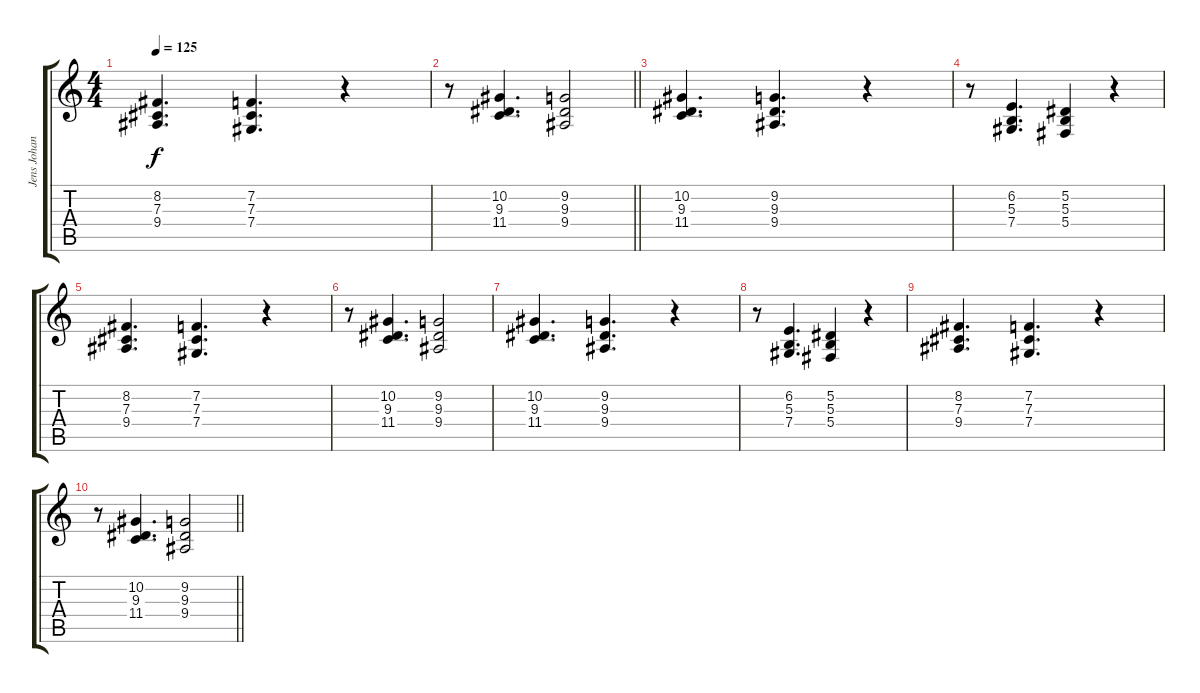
\track ("Jens Johansson" "Jens Johan") {instrument stringensemble1}
\staff {score tabs}
\tuning (Eb4 Bb3 Gb3 Db3 Ab2 Eb2) {hide}
\ts (4 4)
\tempo 125
\clef g2
\ks c
(8.2 7.3 9.4).4{d dy f} (7.2 7.3 7.4).4{d} r.4 |
\barLineRight lightlight
r.8 (10.2 9.3 11.4).4{d} (9.2 9.3 9.4).2 |
(10.2 9.3 11.4).4{d} (9.2 9.3 9.4).4{d} r.4 |
r.8 (6.2 5.3 7.4).4{d} (5.2 5.3 5.4).4 r.4 |
(8.2 7.3 9.4).4{d} (7.2 7.3 7.4).4{d} r.4 |
r.8 (10.2 9.3 11.4).4{d} (9.2 9.3 9.4).2 |
(10.2 9.3 11.4).4{d} (9.2 9.3 9.4).4{d} r.4 |
r.8 (6.2 5.3 7.4).4{d} (5.2 5.3 5.4).4 r.4 |
(8.2 7.3 9.4).4{d} (7.2 7.3 7.4).4{d} r.4 |
\barLineRight lightlight
r.8 (10.2 9.3 11.4).4{d} (9.2 9.3 9.4).2
